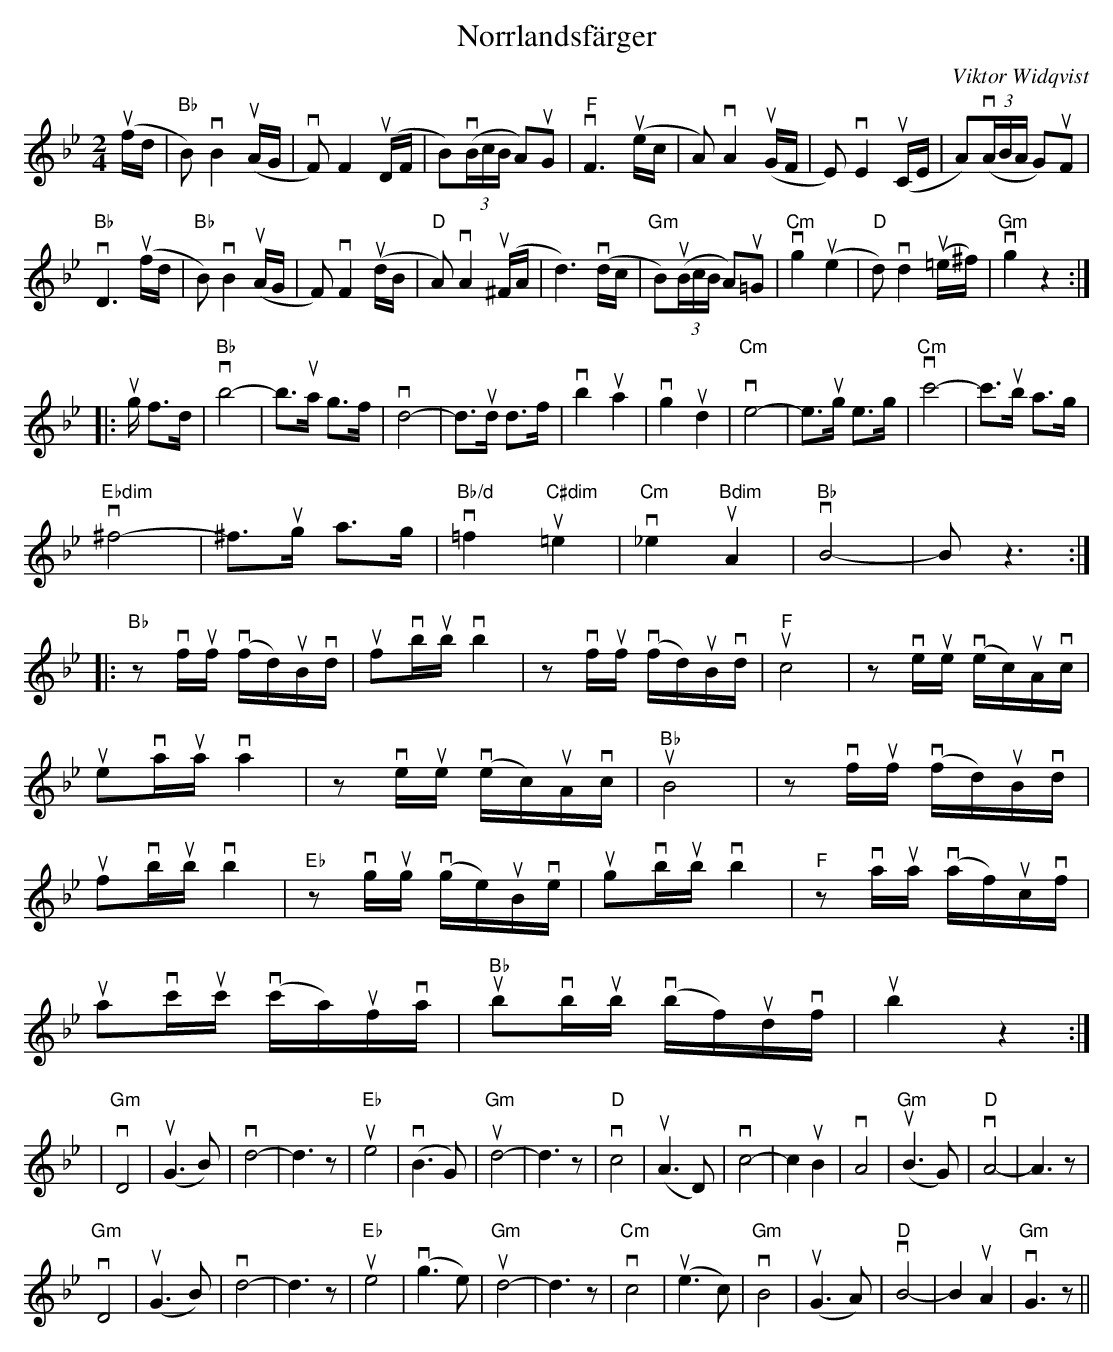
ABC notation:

X:1
T:Norrlandsfärger
M:2/4
C:Viktor Widqvist
L:1/8
K:Bb
u(f/d/ |"Bb" B)vB2u(A/G/ | vF)F2u(D/F/ | B)(v(3B/c/B/ A)uG | "F"vF3u(e/c/ | A)vA2u(G/F/ | E)vE2u(C/E/ | A)(v(3A/B/A/ G)uF |
"Bb" vD3u(f/d/ | "Bb" B)vB2 u(A/G/ | F)vF2u(d/B/ | "D"A)vA2u(^F/A/ | d3)v(d/c/ | "Gm"B)(u(3B/c/B/ A)u=G | "Cm"vg2 (u'e2 | "D"d)vd2u(=e/^f/) | "Gm"vg2z2 :|
|:ug/ f>d | "Bb"vb4- |b3/ua/ g>f | vd4- |d3/ud/ d>f | vb2 ua2 | vg2 ud2 | "Cm"ve4- |e3/ug/ e>g |"Cm" vc'4- | c'3/ub/ a>g |
"Ebdim"v^f4- |^f3/ug/ a>g | "Bb/d"v=f2 "C#dim"u=e2 | "Cm"v_e2 "Bdim"uA2 | "Bb"vB4- | B z3 :|
|:"Bb"zvf/2uf/2 (vf/2d/)2uB/2vd/2 | ufvb/2ub/2 vb2 |zvf/2uf/2 (vf/2d/2)uB/2vd/2 | "F"uc4 |zve/2ue/2 (ve/2c/2)uA/2vc/2 |
ueva/2ua/2 va2 |zve/2ue/2 (ve/2c/2)uA/2vc/2 | "Bb"uB4 |zvf/2uf/2 v(f/2d/2)uB/2vd/2 |
ufvb/2ub/2 vb2 |"Eb"zvg/2ug/2 (vg/2e/2)uB/2ve/2 | ugvb/2ub/2 vb2 |"F"zva/2ua/2 (va/2f/2)uc/2vf/2 |
uavc'/2uc'/2 (vc'/2a/2)uf/2va/2 | "Bb"ubvb/2ub/2 v(b/2f/2)ud/2vf/2 | ub2z2 :|
K:Gm
|"Gm" vD4 | u(G2>B2) | vd4- |d3z| "Eb"ue4 | v(B2>G2) | "Gm"ud4- |d3z| "D"vc4 | u(A2>D2) | vc4- | c2 uB2 | vA4 | "Gm"u(B2>G2) | "D" vA4- | A3z|
"Gm"vD4 | u(G2>B2) | vd4- |d3z| "Eb"ue4 | v(g2>e2) | "Gm"ud4- |d3z|  "Cm"vc4 | u(e2>c2) | "Gm"vB4 | u(G2>A2) | "D"vB4- | B2 uA2 | "Gm"vG3z ||
